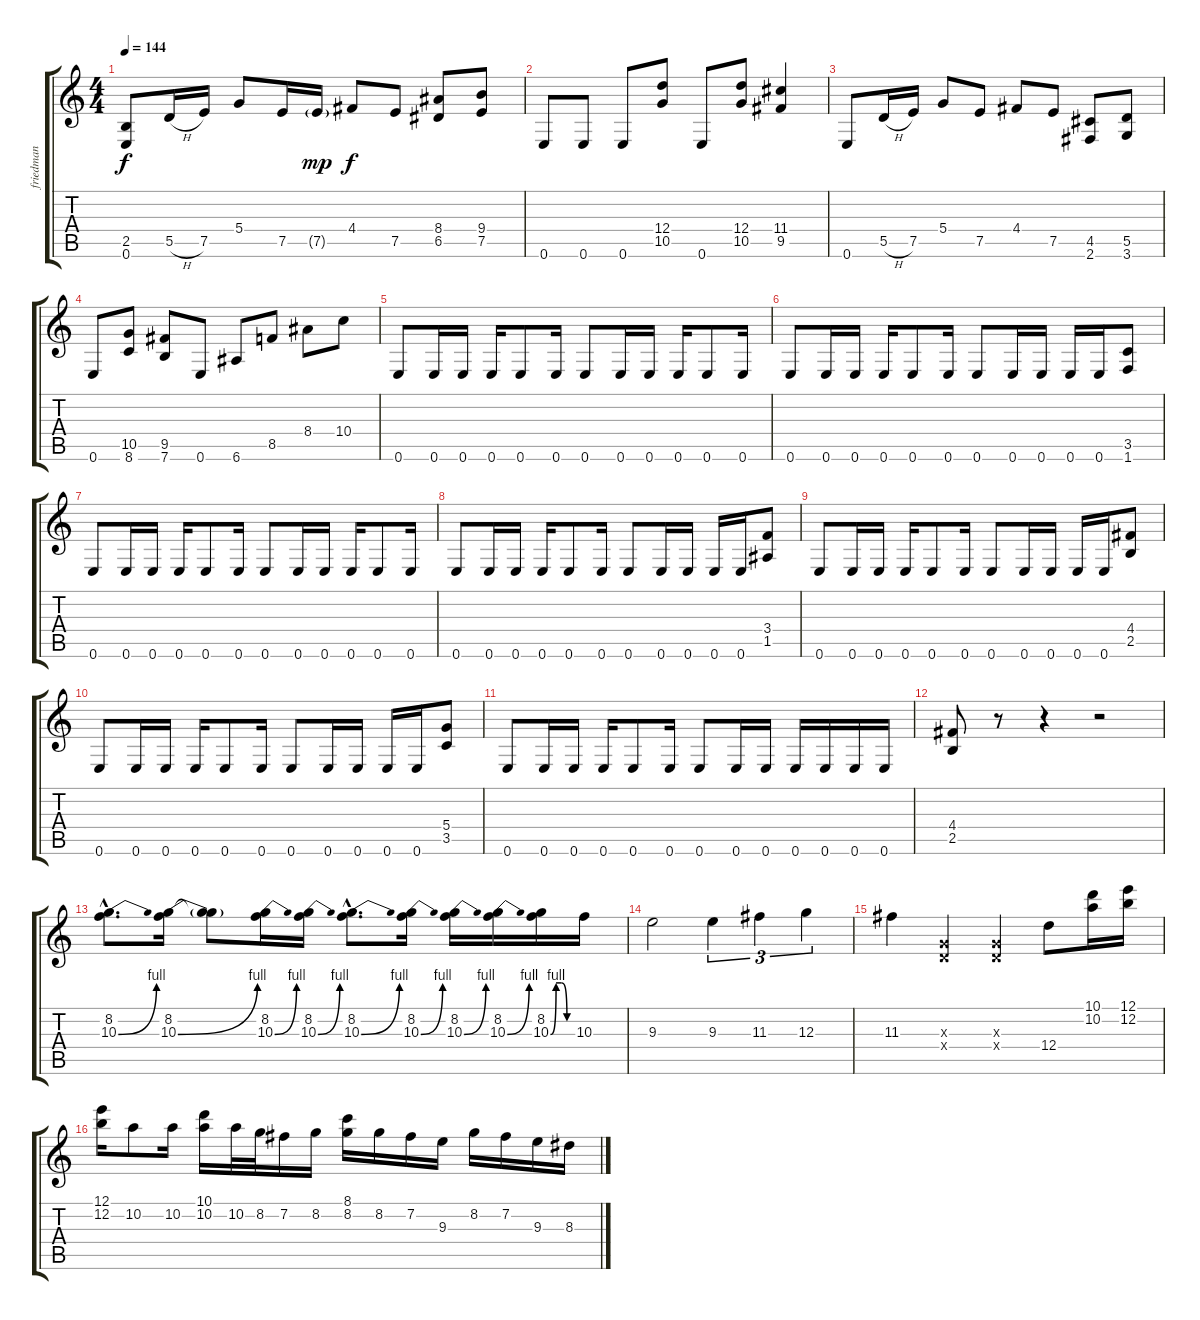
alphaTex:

\track ("friedman" "friedman") {instrument distortionguitar}
\staff {score tabs}
\tuning (E4 B3 G3 D3 A2 E2) {hide}
\ts (4 4)
\tempo 144
\clef g2
\ks c
(2.5 0.6).8{dy f} 5.5{h}.16 7.5.16 5.4.8 7.5.16 7.5{g}.16{dy mp} 4.4.8{dy f} 7.5.8 (8.4 6.5).8 (9.4 7.5).8 |
0.6.8 0.6.8 0.6.8 (12.4 10.5).8 0.6.8 (12.4 10.5).8 (11.4 9.5).4 |
0.6.8 5.5{h}.16 7.5.16 5.4.8 7.5.8 4.4.8 7.5.8 (4.5 2.6).8 (5.5 3.6).8 |
0.6.8 (10.5 8.6).8 (9.5 7.6).8 0.6.8 6.6.8 8.5.8 8.4.8 10.4.8 |
0.6.8 0.6.16 0.6.16 0.6.16 0.6.8 0.6.16 0.6.8 0.6.16 0.6.16 0.6.16 0.6.8 0.6.16 |
0.6.8 0.6.16 0.6.16 0.6.16 0.6.8 0.6.16 0.6.8 0.6.16 0.6.16 0.6.16 0.6.16 (3.5 1.6).8 |
0.6.8 0.6.16 0.6.16 0.6.16 0.6.8 0.6.16 0.6.8 0.6.16 0.6.16 0.6.16 0.6.8 0.6.16 |
0.6.8 0.6.16 0.6.16 0.6.16 0.6.8 0.6.16 0.6.8 0.6.16 0.6.16 0.6.16 0.6.16 (3.4 1.5).8 |
0.6.8 0.6.16 0.6.16 0.6.16 0.6.8 0.6.16 0.6.8 0.6.16 0.6.16 0.6.16 0.6.16 (4.4 2.5).8 |
0.6.8 0.6.16 0.6.16 0.6.16 0.6.8 0.6.16 0.6.8 0.6.16 0.6.16 0.6.16 0.6.16 (5.4 3.5).8 |
0.6.8 0.6.16 0.6.16 0.6.16 0.6.8 0.6.16 0.6.8 0.6.16 0.6.16 0.6.16 0.6.16 0.6.16 0.6.16 |
(4.4 2.5).8 r.8 r.4 r.2 |
(8.2{hac} 10.3{be (bend 0 0 60 4) hac}).8{d} (8.2 10.3{be (bend 0 0 60 4)}).16 (8.2{t} 10.3{t}).8 (8.2 10.3{be (bend 0 0 60 4)}).16 (8.2 10.3{be (bend 0 0 60 4)}).16 (8.2{hac} 10.3{be (bend 0 0 60 4) hac}).8{d} (8.2 10.3{be (bend 0 0 60 4)}).16 (8.2 10.3{be (bend 0 0 60 4)}).16 (8.2 10.3{be (bend 0 0 60 4)}).16 (8.2 10.3{be (custom 0 0 15 4 30 4 45 0 60 0)}).16 10.3.16 |
9.3.2 9.3.4{tu (3 2)} 11.3.4{tu (3 2)} 12.3.4{tu (3 2)} |
11.3.4 (0.3{x} 0.4{x}).4 (0.3{x} 0.4{x}).4 12.4.8 (10.1 10.2).16 (12.1 12.2).16 |
(12.1 12.2).16 10.2.8 10.2.16 (10.1 10.2).16 10.2.32 8.2.32 7.2.16 8.2.16 (8.1 8.2).16 8.2.16 7.2.16 9.3.16 8.2.16 7.2.16 9.3.16 8.3.16
